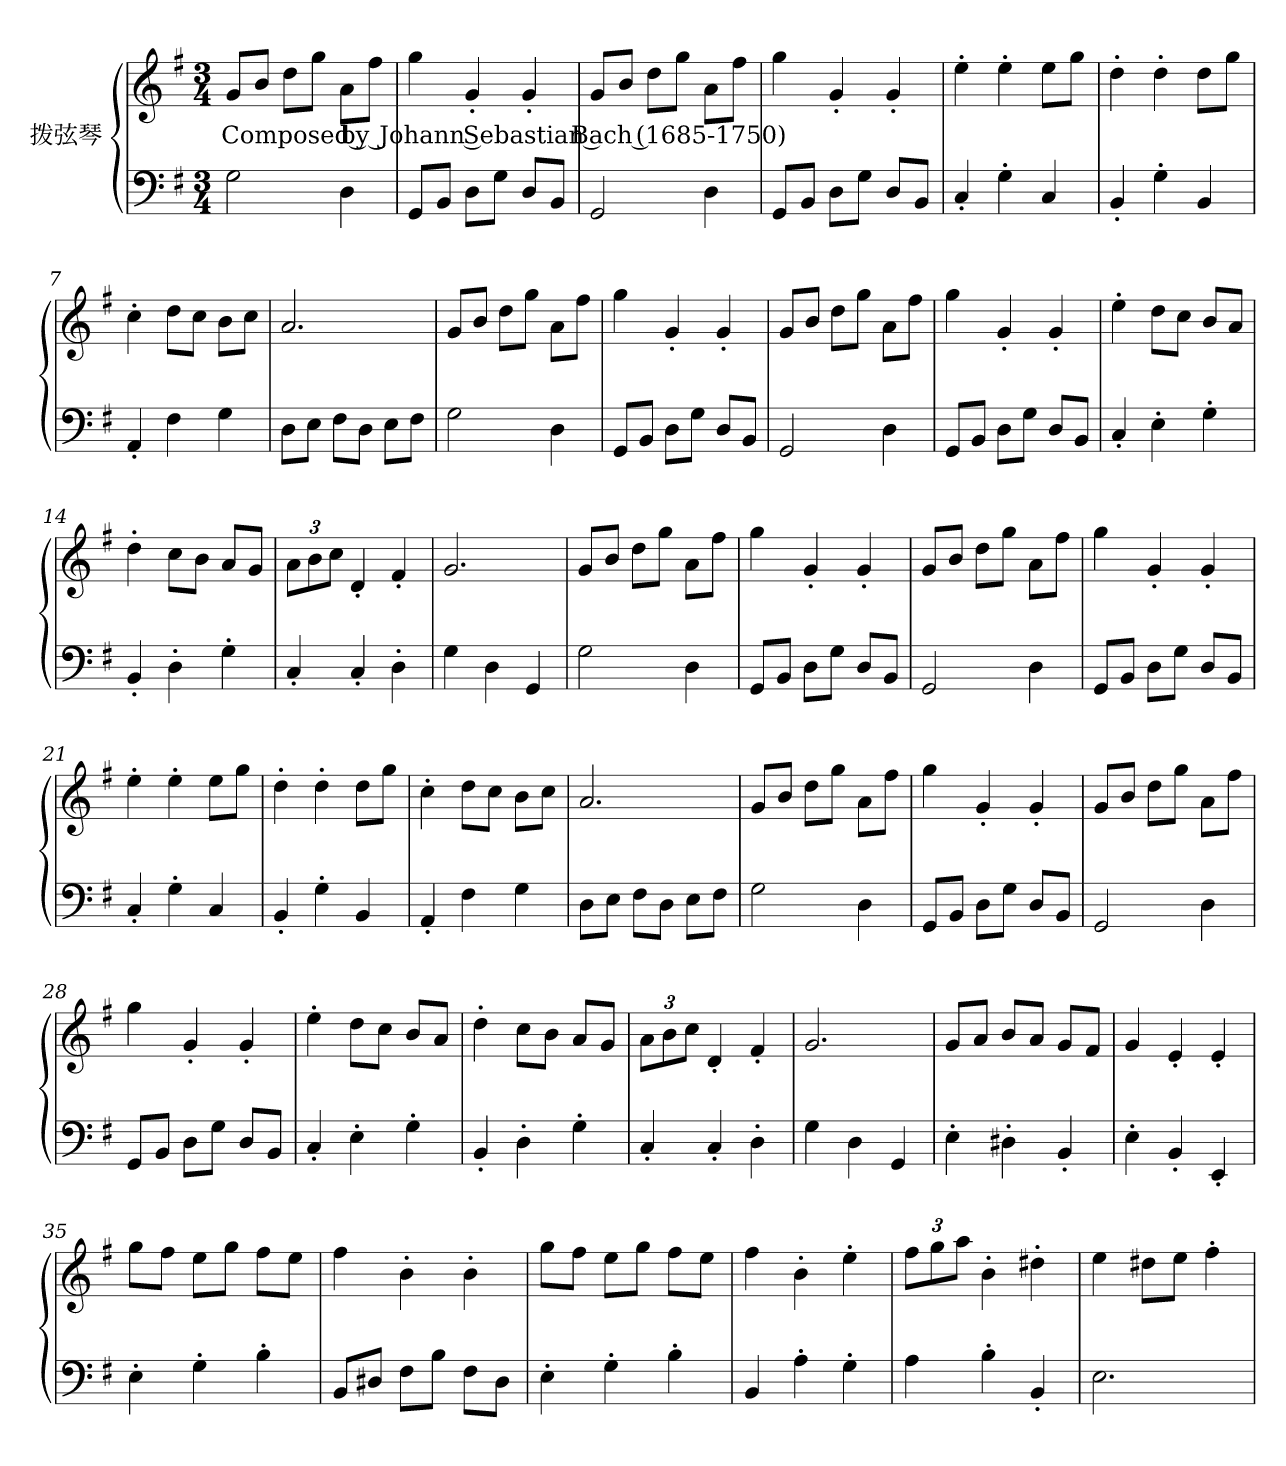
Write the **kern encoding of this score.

**kern	**kern	**text
*part2	*part1	*part1
*staff2	*staff1	*staff1
*I"拨弦琴	*I"拨弦琴	*
*clefF4	*clefG2	*
*k[f#]	*k[f#]	*
*M3/4	*M3/4	*
*MM120	*MM120	*
=1	=1	=1
2G\	8g/L	Composed by Johann Sebastian Bach (1685-1750)
.	8b/J	.
.	8dd\L	.
.	8gg\J	.
4D\	8a\L	.
.	8ff#\J	.
=2	=2	=2
8GG/L	4gg\	.
8BB/J	.	.
8D\L	4g'/	.
8G\J	.	.
8D/L	4g'/	.
8BB/J	.	.
!!LO:LB:g=z
=3	=3	=3
2GG/	8g/L	.
.	8b/J	.
.	8dd\L	.
.	8gg\J	.
4D\	8a\L	.
.	8ff#\J	.
=4	=4	=4
8GG/L	4gg\	.
8BB/J	.	.
8D\L	4g'/	.
8G\J	.	.
8D/L	4g'/	.
8BB/J	.	.
=5	=5	=5
4C'/	4ee'\	.
4G'\	4ee'\	.
4C/	8ee\L	.
.	8gg\J	.
=6	=6	=6
4BB'/	4dd'\	.
4G'\	4dd'\	.
4BB/	8dd\L	.
.	8gg\J	.
=7	=7	=7
4AA'/	4cc'\	.
4F#\	8dd\L	.
.	8cc\J	.
4G\	8b\L	.
.	8cc\J	.
=8	=8	=8
8D\L	2.a/	.
8E\J	.	.
8F#\L	.	.
8D\J	.	.
8E\L	.	.
8F#\J	.	.
=9	=9	=9
2G\	8g/L	.
.	8b/J	.
.	8dd\L	.
.	8gg\J	.
4D\	8a\L	.
.	8ff#\J	.
!!LO:LB:g=z
=10	=10	=10
8GG/L	4gg\	.
8BB/J	.	.
8D\L	4g'/	.
8G\J	.	.
8D/L	4g'/	.
8BB/J	.	.
=11	=11	=11
2GG/	8g/L	.
.	8b/J	.
.	8dd\L	.
.	8gg\J	.
4D\	8a\L	.
.	8ff#\J	.
=12	=12	=12
8GG/L	4gg\	.
8BB/J	.	.
8D\L	4g'/	.
8G\J	.	.
8D/L	4g'/	.
8BB/J	.	.
=13	=13	=13
4C'/	4ee'\	.
4E'\	8dd\L	.
.	8cc\J	.
4G'\	8b/L	.
.	8a/J	.
=14	=14	=14
4BB'/	4dd'\	.
4D'\	8cc\L	.
.	8b\J	.
4G'\	8a/L	.
.	8g/J	.
=15	=15	=15
*	*Xbrackettup	*
4C'/	12a\L	.
.	12b\	.
.	12cc\J	.
4C'/	4d'/	.
4D'\	4f#'/	.
=16	=16	=16
4G\	2.g/	.
4D\	.	.
4GG/	.	.
!!LO:LB:g=z
=17	=17	=17
2G\	8g/L	.
.	8b/J	.
.	8dd\L	.
.	8gg\J	.
4D\	8a\L	.
.	8ff#\J	.
=18	=18	=18
8GG/L	4gg\	.
8BB/J	.	.
8D\L	4g'/	.
8G\J	.	.
8D/L	4g'/	.
8BB/J	.	.
=19	=19	=19
2GG/	8g/L	.
.	8b/J	.
.	8dd\L	.
.	8gg\J	.
4D\	8a\L	.
.	8ff#\J	.
=20	=20	=20
8GG/L	4gg\	.
8BB/J	.	.
8D\L	4g'/	.
8G\J	.	.
8D/L	4g'/	.
8BB/J	.	.
=21	=21	=21
4C'/	4ee'\	.
4G'\	4ee'\	.
4C/	8ee\L	.
.	8gg\J	.
=22	=22	=22
4BB'/	4dd'\	.
4G'\	4dd'\	.
4BB/	8dd\L	.
.	8gg\J	.
=23	=23	=23
4AA'/	4cc'\	.
4F#\	8dd\L	.
.	8cc\J	.
4G\	8b\L	.
.	8cc\J	.
!!LO:LB:g=z
=24	=24	=24
8D\L	2.a/	.
8E\J	.	.
8F#\L	.	.
8D\J	.	.
8E\L	.	.
8F#\J	.	.
=25	=25	=25
2G\	8g/L	.
.	8b/J	.
.	8dd\L	.
.	8gg\J	.
4D\	8a\L	.
.	8ff#\J	.
=26	=26	=26
8GG/L	4gg\	.
8BB/J	.	.
8D\L	4g'/	.
8G\J	.	.
8D/L	4g'/	.
8BB/J	.	.
=27	=27	=27
2GG/	8g/L	.
.	8b/J	.
.	8dd\L	.
.	8gg\J	.
4D\	8a\L	.
.	8ff#\J	.
=28	=28	=28
8GG/L	4gg\	.
8BB/J	.	.
8D\L	4g'/	.
8G\J	.	.
8D/L	4g'/	.
8BB/J	.	.
=29	=29	=29
4C'/	4ee'\	.
4E'\	8dd\L	.
.	8cc\J	.
4G'\	8b/L	.
.	8a/J	.
!!LO:LB:g=z
=30	=30	=30
4BB'/	4dd'\	.
4D'\	8cc\L	.
.	8b\J	.
4G'\	8a/L	.
.	8g/J	.
=31	=31	=31
4C'/	12a\L	.
.	12b\	.
.	12cc\J	.
4C'/	4d'/	.
4D'\	4f#'/	.
=32	=32	=32
4G\	2.g/	.
4D\	.	.
4GG/	.	.
=33	=33	=33
4E'\	8g/L	.
.	8a/J	.
4D#X'\	8b/L	.
.	8a/J	.
4BB'/	8g/L	.
.	8f#/J	.
=34	=34	=34
4E'\	4g/	.
4BB'/	4e'/	.
4EE'/	4e'/	.
=35	=35	=35
4E'\	8gg\L	.
.	8ff#\J	.
4G'\	8ee\L	.
.	8gg\J	.
4B'\	8ff#\L	.
.	8ee\J	.
=36	=36	=36
8BB/L	4ff#\	.
8D#X/J	.	.
8F#\L	4b'\	.
8B\J	.	.
8F#\L	4b'\	.
8D#\J	.	.
!!LO:PB:g=z
=37	=37	=37
4E'\	8gg\L	.
.	8ff#\J	.
4G'\	8ee\L	.
.	8gg\J	.
4B'\	8ff#\L	.
.	8ee\J	.
=38	=38	=38
4BB/	4ff#\	.
4A'\	4b'\	.
4G'\	4ee'\	.
=39	=39	=39
4A\	12ff#\L	.
.	12gg\	.
.	12aa\J	.
4B'\	4b'\	.
4BB'/	4dd#X'\	.
=40	=40	=40
2.E\	4ee\	.
.	8dd#X\L	.
.	8ee\J	.
.	4ff#'\	.
=	=	=
*-	*-	*-
